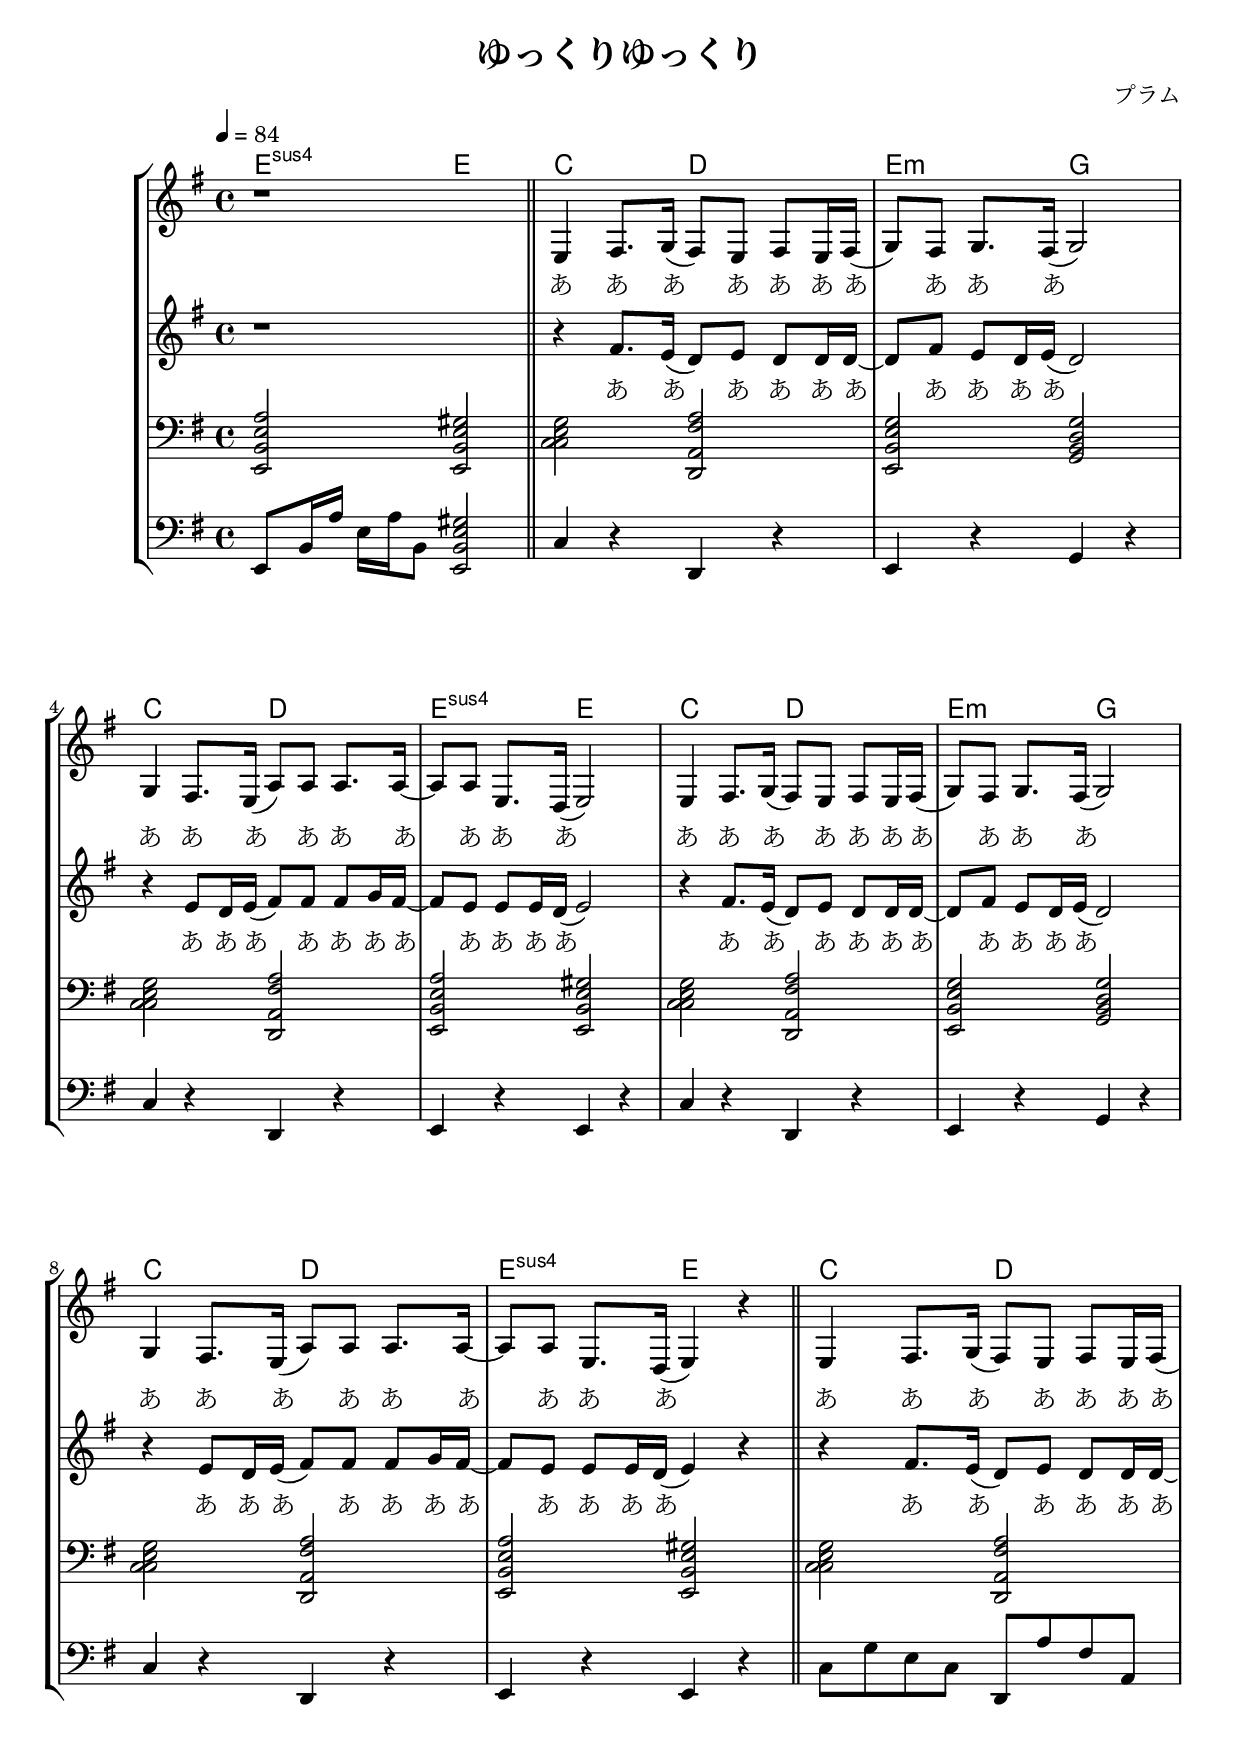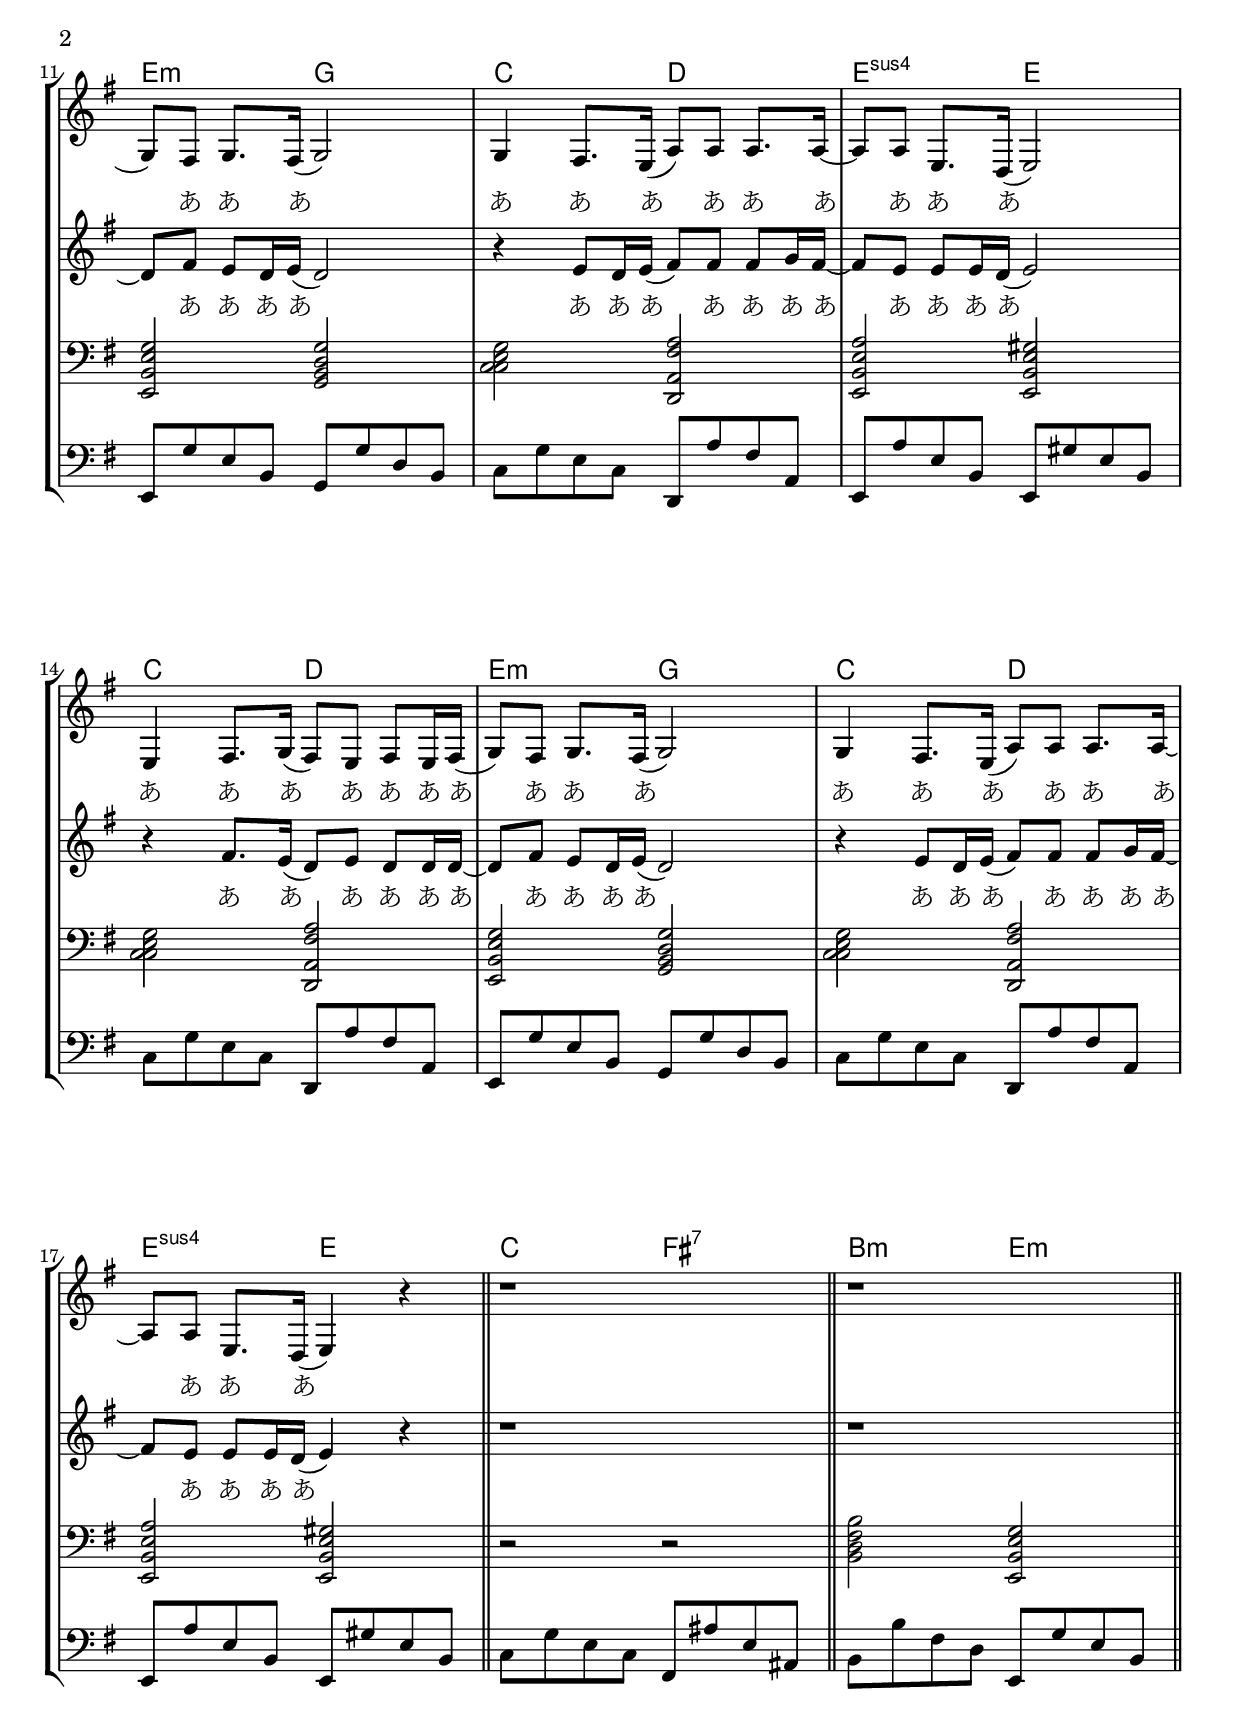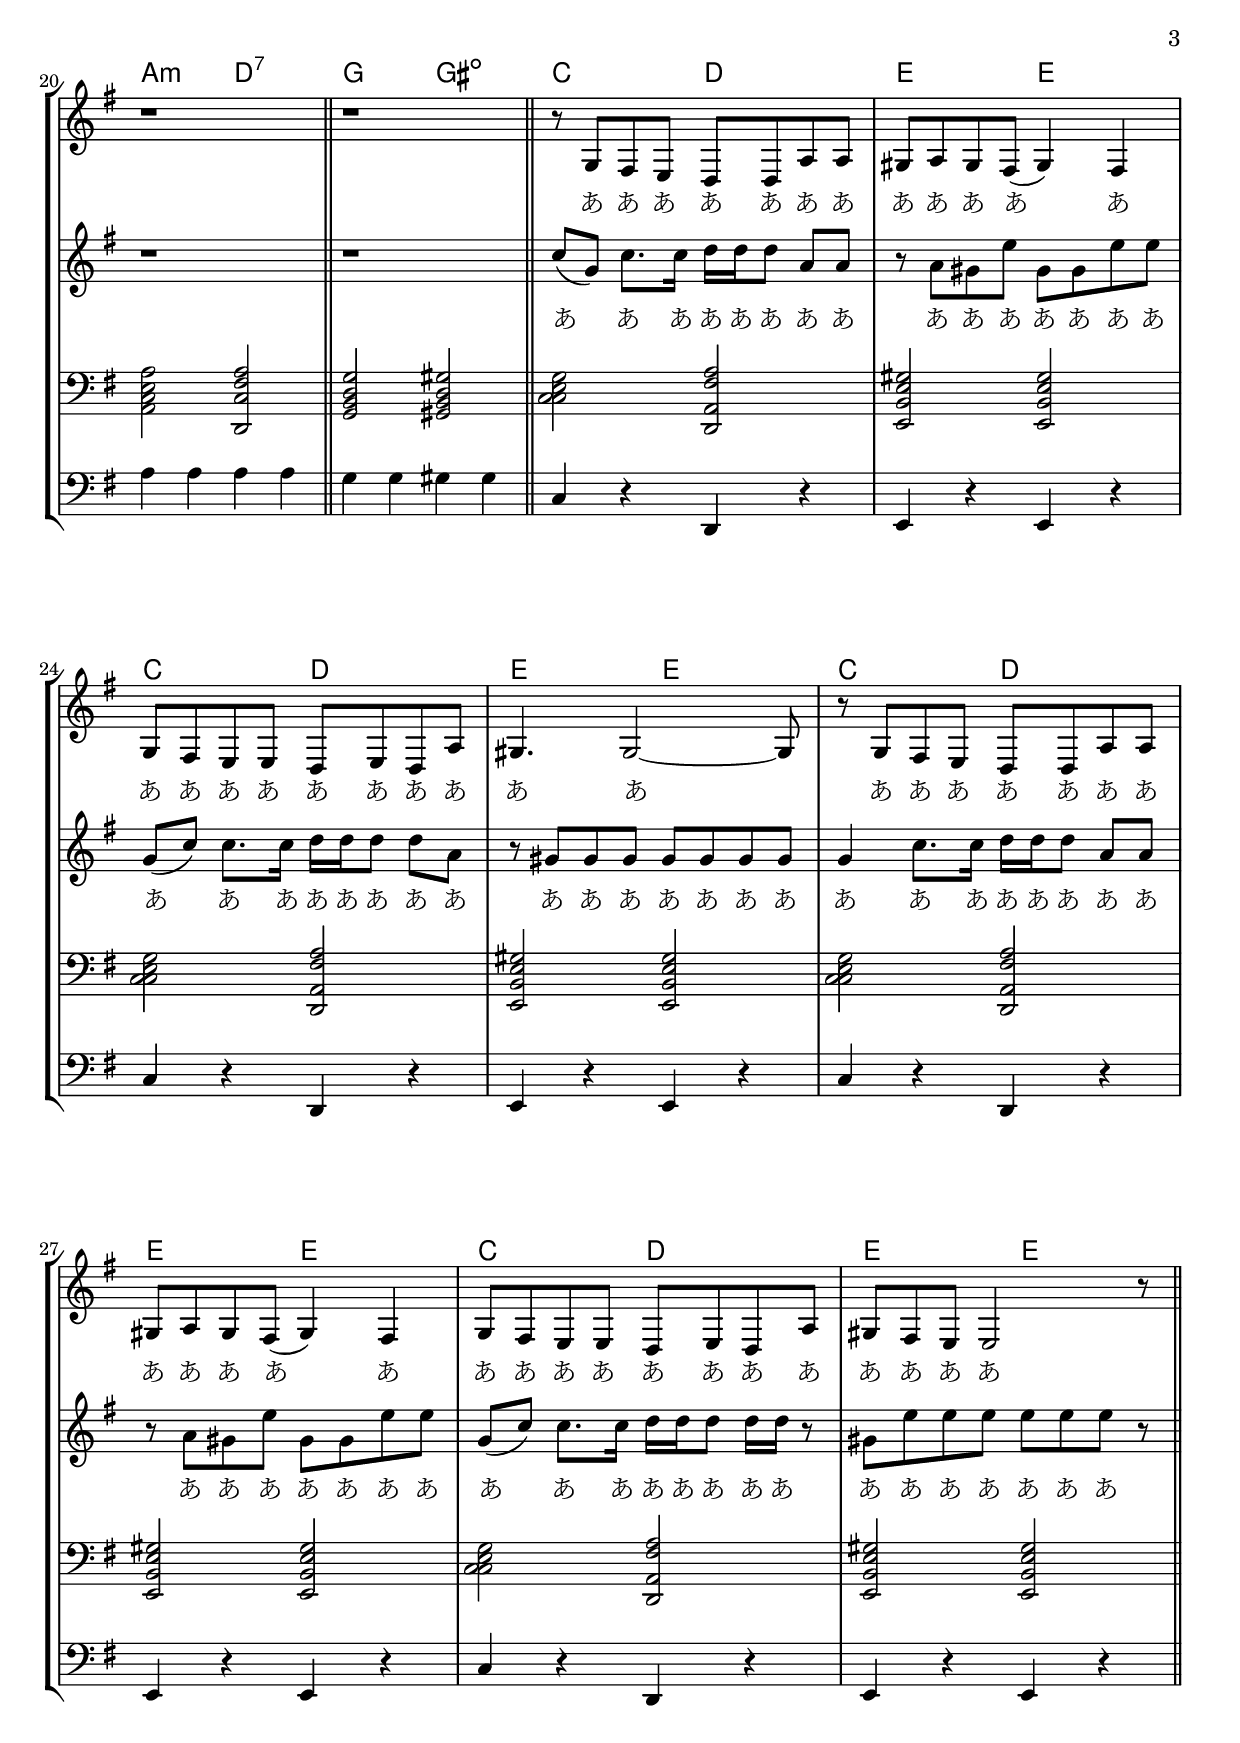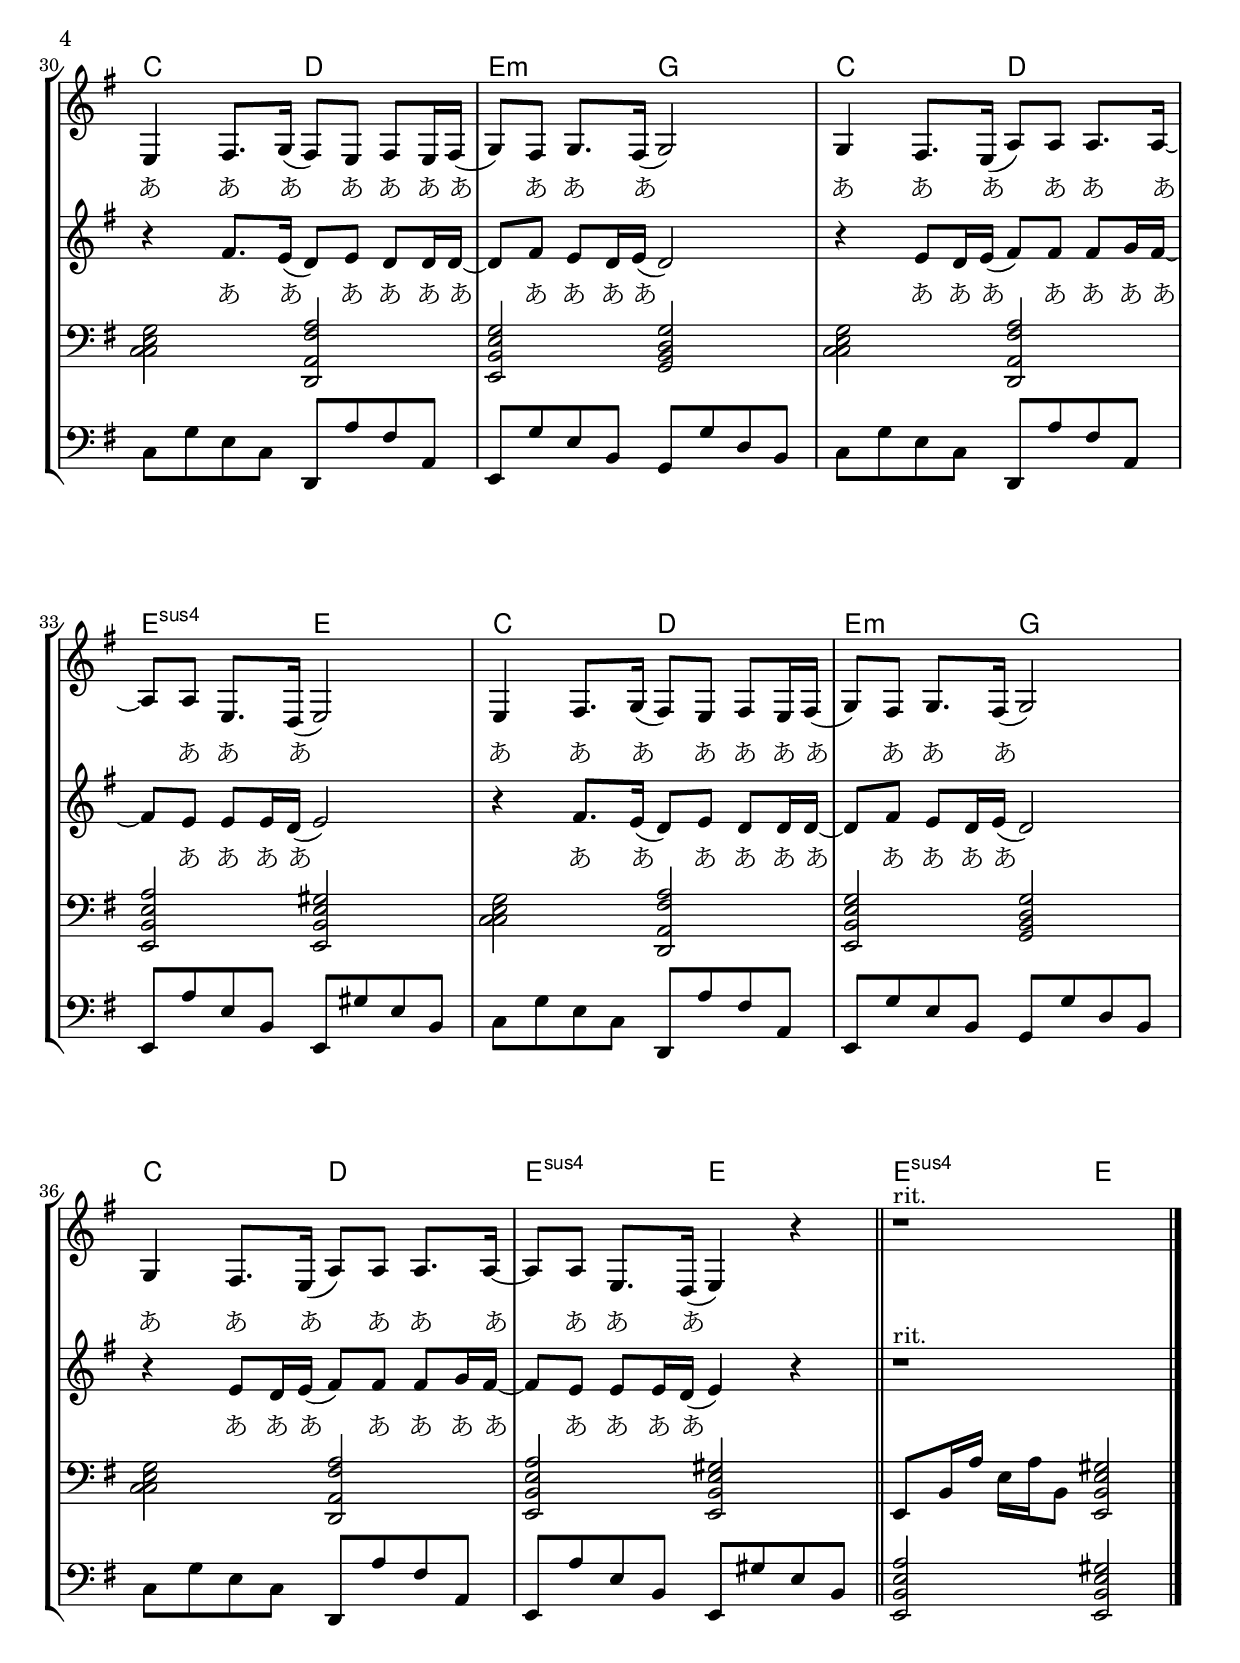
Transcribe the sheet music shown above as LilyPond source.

\version "2.12.1"

\header {
	title = \markup {ゆっくりゆっくり}
	composer = \markup \center-column {プラム}
}

harmony = \chordmode {
	e2:sus4 e 

	c d e:m g c d e:sus4 e c d e:m g c d e:sus4 e 

	c d e:m g c d e:sus4 e c d e:m g c d e:sus4 e 

	c fis:7 

	b:m e:m 

	a:m d:7 

	g gis:dim 

	c d e e c d e e c d e e c d e e 

	c d e:m g c d e:sus4 e c d e:m g c d e:sus4 e 

	e:sus4 e 
}

melody = {
	\key g \major
	\tempo 4 = 84
	r1   
	\set Staff.midiInstrument = #"Electric Bass (pick)"
	 e4  fis8.  g16  (fis8)  e8  fis8  e16  fis16 
	(g8)  fis8  g8.  fis16  (g2) 
	g4  fis8.  e16  (a8)  a8  a8.  a16~ 
	a8  a8  e8.  d16  (e2) 
	e4  fis8.  g16  (fis8)  e8  fis8  e16  fis16 
	(g8)  fis8  g8.  fis16  (g2) 
	g4  fis8.  e16  (a8)  a8  a8.  a16~ 
	a8  a8  e8.  d16  (e4)  	r4 	\set Staff.midiInstrument = #"Electric Bass (pick)"
	 e4  fis8.  g16  (fis8)  e8  fis8  e16  fis16 
	(g8)  fis8  g8.  fis16  (g2) 
	g4  fis8.  e16  (a8)  a8  a8.  a16~ 
	a8  a8  e8.  d16  (e2) 
	e4  fis8.  g16  (fis8)  e8  fis8  e16  fis16 
	(g8)  fis8  g8.  fis16  (g2) 
	g4  fis8.  e16  (a8)  a8  a8.  a16~ 
	a8  a8  e8.  d16  (e4)  	r4 	r1   
	r1   
	r1   
	r1   
	\set Staff.midiInstrument = #"Electric Bass (pick)"
	r8  g8  fis8  e8  d8  d8  a8  a8 
	gis8  a8  gis8  fis8  (gis4)  fis4 
	g8  fis8  e8  e8  d8  e8  d8  a8 
	gis4.  gis2~gis8 
	r8  g8  fis8  e8  d8  d8  a8  a8 
	gis8  a8  gis8  fis8  (gis4)  fis4 
	g8  fis8  e8  e8  d8  e8  d8  a8 
	gis8  fis8  e8  e2  	r8 	\set Staff.midiInstrument = #"Electric Bass (pick)"
	 e4  fis8.  g16  (fis8)  e8  fis8  e16  fis16 
	(g8)  fis8  g8.  fis16  (g2) 
	g4  fis8.  e16  (a8)  a8  a8.  a16~ 
	a8  a8  e8.  d16  (e2) 
	e4  fis8.  g16  (fis8)  e8  fis8  e16  fis16 
	(g8)  fis8  g8.  fis16  (g2) 
	g4  fis8.  e16  (a8)  a8  a8.  a16~ 
	a8  a8  e8.  d16  (e4)  	r4 	r1^"rit." \bar "|."
}

words = \lyricmode {
	
	あ  あ  あ  あ  あ  あ  あ  あ  あ  あ  あ  あ  あ  あ  あ  あ  あ  あ  あ  あ  あ  あ  あ  あ  あ  あ  あ  あ  あ  あ  あ  あ  あ  あ  あ  あ  あ  あ  
	あ  あ  あ  あ  あ  あ  あ  あ  あ  あ  あ  あ  あ  あ  あ  あ  あ  あ  あ  あ  あ  あ  あ  あ  あ  あ  あ  あ  あ  あ  あ  あ  あ  あ  あ  あ  あ  あ  
	
	
	
	
	あ  あ  あ  あ  あ  あ  あ  あ  あ  あ  あ  あ  あ  あ  あ  あ  あ  あ  あ  あ  あ  あ  あ  あ  あ  あ  あ  あ  あ  あ  あ  あ  あ  あ  あ  あ  あ  あ  あ  あ  あ  あ  あ  あ  あ  あ  
	あ  あ  あ  あ  あ  あ  あ  あ  あ  あ  あ  あ  あ  あ  あ  あ  あ  あ  あ  あ  あ  あ  あ  あ  あ  あ  あ  あ  あ  あ  あ  あ  あ  あ  あ  あ  あ  あ  
	
}

secondmelody = {
	\key g \major
	\tempo 4 = 84
	r1   
	\set Staff.midiInstrument = #"Vibraphone"
	 r4  fis'8.  e'16  (d'8)  e'8  d'8  d'16  d'16~ 
	d'8  fis'8  e'8  d'16  e'16  (d'2) 
	r4  e'8  d'16  e'16  (fis'8)  fis'8  fis'8  g'16  fis'16~ 
	fis'8  e'8  e'8  e'16  d'16  (e'2) 
	r4  fis'8.  e'16  (d'8)  e'8  d'8  d'16  d'16~ 
	d'8  fis'8  e'8  d'16  e'16  (d'2) 
	r4  e'8  d'16  e'16  (fis'8)  fis'8  fis'8  g'16  fis'16~ 
	fis'8  e'8  e'8  e'16  d'16  (e'4)  	r4 	\set Staff.midiInstrument = #"Vibraphone"
	 r4  fis'8.  e'16  (d'8)  e'8  d'8  d'16  d'16~ 
	d'8  fis'8  e'8  d'16  e'16  (d'2) 
	r4  e'8  d'16  e'16  (fis'8)  fis'8  fis'8  g'16  fis'16~ 
	fis'8  e'8  e'8  e'16  d'16  (e'2) 
	r4  fis'8.  e'16  (d'8)  e'8  d'8  d'16  d'16~ 
	d'8  fis'8  e'8  d'16  e'16  (d'2) 
	r4  e'8  d'16  e'16  (fis'8)  fis'8  fis'8  g'16  fis'16~ 
	fis'8  e'8  e'8  e'16  d'16  (e'4)  	r4 	r1   
	r1   
	r1   
	r1   
	\set Staff.midiInstrument = #"Electric Grand"
	c''8  (g'8)  c''8.  c''16  d''16  d''16  d''8  a'8  a'8 
	r8  a'8  gis'8  e''8  gis'8  gis'8  e''8  e''8 
	g'8  (c''8)  c''8.  c''16  d''16  d''16  d''8  d''8  a'8 
	r8  gis'8  gis'8  gis'8  gis'8  gis'8  gis'8  gis'8 
	g'4  c''8.  c''16  d''16  d''16  d''8  a'8  a'8 
	r8  a'8  gis'8  e''8  gis'8  gis'8  e''8  e''8 
	g'8  (c''8)  c''8.  c''16  d''16  d''16  d''8  d''16  d''16  r8 
	gis'8  e''8  e''8  e''8  e''8  e''8  e''8  	r8 	\set Staff.midiInstrument = #"Vibraphone"
	 r4  fis'8.  e'16  (d'8)  e'8  d'8  d'16  d'16~ 
	d'8  fis'8  e'8  d'16  e'16  (d'2) 
	r4  e'8  d'16  e'16  (fis'8)  fis'8  fis'8  g'16  fis'16~ 
	fis'8  e'8  e'8  e'16  d'16  (e'2) 
	r4  fis'8.  e'16  (d'8)  e'8  d'8  d'16  d'16~ 
	d'8  fis'8  e'8  d'16  e'16  (d'2) 
	r4  e'8  d'16  e'16  (fis'8)  fis'8  fis'8  g'16  fis'16~ 
	fis'8  e'8  e'8  e'16  d'16  (e'4)  	r4 	r1^"rit." \bar "|."
}

secondwords = \lyricmode {
	
	あ  あ  あ  あ  あ  あ  あ  あ  あ  あ  あ  あ  あ  あ  あ  あ  あ  あ  あ  あ  あ  あ  あ  あ  あ  あ  あ  あ  あ  あ  あ  あ  あ  あ  あ  あ  あ  あ  あ  あ  あ  あ  
	あ  あ  あ  あ  あ  あ  あ  あ  あ  あ  あ  あ  あ  あ  あ  あ  あ  あ  あ  あ  あ  あ  あ  あ  あ  あ  あ  あ  あ  あ  あ  あ  あ  あ  あ  あ  あ  あ  あ  あ  あ  あ  
	
	
	
	
	あ  あ  あ  あ  あ  あ  あ  あ  あ  あ  あ  あ  あ  あ  あ  あ  あ  あ  あ  あ  あ  あ  あ  あ  あ  あ  あ  あ  あ  あ  あ  あ  あ  あ  あ  あ  あ  あ  あ  あ  あ  あ  あ  あ  あ  あ  あ  あ  あ  あ  あ  あ  あ  あ  あ  あ  あ  あ  あ  あ  
	あ  あ  あ  あ  あ  あ  あ  あ  あ  あ  あ  あ  あ  あ  あ  あ  あ  あ  あ  あ  あ  あ  あ  あ  あ  あ  あ  あ  あ  あ  あ  あ  あ  あ  あ  あ  あ  あ  あ  あ  あ  あ  
	
}

tempochange = {
	\tempo 4 = 84
	r1 \bar "||"
	\tempo 4 = 84
	r1 | r1 | r1 | r1 | r1 | r1 | r1 | r1 \bar "||"
	\tempo 4 = 84
	r1 | r1 | r1 | r1 | r1 | r1 | r1 | r1 \bar "||"
	\tempo 4 = 84
	r1 \bar "||"
	\tempo 4 = 84
	r1 \bar "||"
	\tempo 4 = 84
	r1 \bar "||"
	\tempo 4 = 84
	r1 \bar "||"
	\tempo 4 = 84
	r1 | r1 | r1 | r1 | r1 | r1 | r1 | r1 \bar "||"
	\tempo 4 = 84
	r1 | r1 | r1 | r1 | r1 | r1 | r1 | r1 \bar "||"
	\tempo 4 = 84
	\tempo 4 = 63 r2 \tempo 4 = 56 r2 \bar "|."
}

mainacc = {
	\clef bass
	\set Staff.midiInstrument = #"Pad 7 (halo)"
	\key g \major
	\tempo 4 = 84
	<e, b, e a>2
	<e, b, e gis>2
	\bar "||"

	\set Staff.midiInstrument = #"Pad 7 (halo)"
	<c c e g>2
	<d, a, fis a>2
	<e, b, e g>2
	<g, b, d g>2
	<c c e g>2
	<d, a, fis a>2
	<e, b, e a>2
	<e, b, e gis>2
	<c c e g>2
	<d, a, fis a>2
	<e, b, e g>2
	<g, b, d g>2
	<c c e g>2
	<d, a, fis a>2
	<e, b, e a>2
	<e, b, e gis>2
	\bar "||"

	\set Staff.midiInstrument = #"Pad 7 (halo)"
	<c c e g>2
	<d, a, fis a>2
	<e, b, e g>2
	<g, b, d g>2
	<c c e g>2
	<d, a, fis a>2
	<e, b, e a>2
	<e, b, e gis>2
	<c c e g>2
	<d, a, fis a>2
	<e, b, e g>2
	<g, b, d g>2
	<c c e g>2
	<d, a, fis a>2
	<e, b, e a>2
	<e, b, e gis>2
	\bar "||"

	\set Staff.midiInstrument = #"Acoustic grand"
	r2
	r2
	\bar "||"

	\set Staff.midiInstrument = #"Pad 8 (sweep)"
	<b, d fis b>2
	<e, b, e g>2
	\bar "||"

	\set Staff.midiInstrument = #"Pad 8 (sweep)"
	<a, c e a>2
	<d, c fis a>2
	\bar "||"

	\set Staff.midiInstrument = #"Pad 8 (sweep)"
	<g, b, d g>2
	<gis, b, d gis>2
	\bar "||"

	\set Staff.midiInstrument = #"Pad 8 (sweep)"
	<c c e g>2
	<d, a, fis a>2
	<e, b, e gis>2
	<e, b, e gis>2
	<c c e g>2
	<d, a, fis a>2
	<e, b, e gis>2
	<e, b, e gis>2
	<c c e g>2
	<d, a, fis a>2
	<e, b, e gis>2
	<e, b, e gis>2
	<c c e g>2
	<d, a, fis a>2
	<e, b, e gis>2
	<e, b, e gis>2
	\bar "||"

	\set Staff.midiInstrument = #"Pad 7 (halo)"
	<c c e g>2
	<d, a, fis a>2
	<e, b, e g>2
	<g, b, d g>2
	<c c e g>2
	<d, a, fis a>2
	<e, b, e a>2
	<e, b, e gis>2
	<c c e g>2
	<d, a, fis a>2
	<e, b, e g>2
	<g, b, d g>2
	<c c e g>2
	<d, a, fis a>2
	<e, b, e a>2
	<e, b, e gis>2
	\bar "||"

	\set Staff.midiInstrument = #"Marimba"
	e,8 b,16 a e a b,8
	<e, b, e gis>2
	\bar "|."
}

subacc = {
	\clef bass
	\set Staff.midiInstrument = #"Koto"
	\key g \major
	\tempo 4 = 84
	e,8 b,16 a e a b,8
	<e, b, e gis>2
	\bar "||"

	\set Staff.midiInstrument = #"Marimba"
	c4 r4
	d,4 r4
	e,4 r4
	g,4 r4
	c4 r4
	d,4 r4
	e,4 r4
	e,4 r4
	c4 r4
	d,4 r4
	e,4 r4
	g,4 r4
	c4 r4
	d,4 r4
	e,4 r4
	e,4 r4
	\bar "||"

	\set Staff.midiInstrument = #"Marimba"
	c8 g e c
	d,8 a fis a,
	e,8 g e b,
	g,8 g d b,
	c8 g e c
	d,8 a fis a,
	e,8 a e b,
	e,8 gis e b,
	c8 g e c
	d,8 a fis a,
	e,8 g e b,
	g,8 g d b,
	c8 g e c
	d,8 a fis a,
	e,8 a e b,
	e,8 gis e b,
	\bar "||"

	\set Staff.midiInstrument = #"Marimba"
	c8 g e c
	fis,8 ais e ais,
	\bar "||"

	\set Staff.midiInstrument = #"Marimba"
	b,8 b fis d
	e,8 g e b,
	\bar "||"

	\set Staff.midiInstrument = #"Marimba"
	a4 a4
	a4 a4
	\bar "||"

	\set Staff.midiInstrument = #"Marimba"
	g4 g4
	gis4 gis4
	\bar "||"

	\set Staff.midiInstrument = #"Koto"
	c4 r4
	d,4 r4
	e,4 r4
	e,4 r4
	c4 r4
	d,4 r4
	e,4 r4
	e,4 r4
	c4 r4
	d,4 r4
	e,4 r4
	e,4 r4
	c4 r4
	d,4 r4
	e,4 r4
	e,4 r4
	\bar "||"

	\set Staff.midiInstrument = #"Marimba"
	c8 g e c
	d,8 a fis a,
	e,8 g e b,
	g,8 g d b,
	c8 g e c
	d,8 a fis a,
	e,8 a e b,
	e,8 gis e b,
	c8 g e c
	d,8 a fis a,
	e,8 g e b,
	g,8 g d b,
	c8 g e c
	d,8 a fis a,
	e,8 a e b,
	e,8 gis e b,
	\bar "||"

	\set Staff.midiInstrument = #"Pad 7 (halo)"
	<e, b, e a>2
	<e, b, e gis>2
	\bar "|."
}

percA = {
	\drummode {
	r1 \bar "||"
	hh8 hh8 hh8 hh8 hh8 hh8 hh8 hh8  |hh8 hh8 hh8 hh8 hh8 hh8 hh8 hh8  |hh8 hh8 hh8 hh8 hh8 hh8 hh8 hh8  |hh8 hh8 hh8 hh8 hh8 hh8 hh8 hh8  |hh8 hh8 hh8 hh8 hh8 hh8 hh8 hh8  |hh8 hh8 hh8 hh8 hh8 hh8 hh8 hh8  |hh8 hh8 hh8 hh8 hh8 hh8 hh8 hh8  |hh8 hh8 hh8 hh8 hh8 hh8 hh4  \bar "||"
	hh8 hh8 hh8 hh8 hh8 hh8 hh8 hh8  |hh8 hh8 hh8 hh8 hh4 hh8 hh8  |hh8 hh8 hh8 hh8 hh8 hh8 hh8 hh8  |hh8 hh8 hh8 hh2 r8  |hh8 hh8 hh8 hh8 hh8 hh8 hh8 hh8  |hh8 hh8 hh8 hh8 hh4 hh8 hh8  |hh8 hh8 hh8 hh8 hh8 hh8 hh8 hh8  |r8 hh2. r8  \bar "||"
	r1 \bar "||"
	r1 \bar "||"
	r1 \bar "||"
	r1  \bar "||"
	r1  |r2. hho4  |r1  |r2. hho4  |r1  |r2. hho4  |r1  |r2. hho4  \bar "||"
	hh8 hh8 hh8 hh8 hh8 hh8 hh8 hh8  |hh8 hh8 hh8 hh8 hh4 hh8 hh8  |hh8 hh8 hh8 hh8 hh8 hh8 hh8 hh8  |hh8 hh8 hh8 hh2 r8  |hh8 hh8 hh8 hh8 hh8 hh8 hh8 hh8  |hh8 hh8 hh8 hh8 hh4 hh8 hh8  |hh8 hh8 hh8 hh8 hh8 hh8 hh8 hh8  |r8 hh2. r8  \bar "||"
	r1 \bar "|."
	}
}

percB = {
	\drummode {
	r1 \bar "||"
	bd4. bd8 bd4. bd8  |bd4. bd8 bd4. bd8  |bd4. bd8 bd4. bd8  |bd4. bd8 bd4. bd8  |bd4. bd8 bd4. bd8  |bd4. bd8 bd4. bd8  |bd4. bd8 bd4. bd8  |bd4. bd8 bd2  \bar "||"
	r4 sn8. sn8 sn8. sn8. sn16  |r4 sn8. sn8 sn8. sn4  |r4 sn8. sn8 sn8. sn8. sn16  |r8 sn8 sn4 sn8 sn16 sn8 sn8 sn16  |r4 sn8. sn8 sn8. sn8. sn16  |r4 sn8. sn8 sn8. sn4  |r4 sn8. sn8 sn8. sn8. sn16  |r4 sn2 sn4  \bar "||"
	r1 \bar "||"
	r1 \bar "||"
	r1 \bar "||"
	sn16 sn16 sn16 sn16 sn16 sn16 sn16 sn16 sn16 sn16 sn16 sn16 sn16 sn16 sn16 sn16  \bar "||"
	r16 hhp16 hhp8 hhp16 hhp8 hhp2 r16  |r16 hhp16 hhp8 hhp16 hhp8 hhp2 r16  |r16 hhp16 hhp8 hhp16 hhp8 hhp2 r16  |r16 hhp16 hhp8 hhp16 hhp8 hhp2 r16  |r16 hhp16 hhp8 hhp16 hhp8 hhp2 r16  |r16 hhp16 hhp8 hhp16 hhp8 hhp2 r16  |r16 hhp16 hhp8 hhp16 hhp8 hhp2 r16  |r16 hhp16 hhp8 hhp16 hhp8 hhp2 hhp16  \bar "||"
	r4 sn8. sn8 sn8. sn8. sn16  |r4 sn8. sn8 sn8. sn4  |r4 sn8. sn8 sn8. sn8. sn16  |r8 sn8 sn4 sn8 sn16 sn8 sn8 sn16  |r4 sn8. sn8 sn8. sn8. sn16  |r4 sn8. sn8 sn8. sn4  |r4 sn8. sn8 sn8. sn8. sn16  |r4 sn2 sn4  \bar "||"
	r1 \bar "|."
	}
}

percC = {
	\drummode {
	r1 \bar "||"
	r8 ss4 ss8 ss4. ss8  |r8 ss4 ss8 ss2  |r8 ss4 ss8 ss4. ss8  |r8 ss4 ss8 ss4. ss8  |r8 ss4 ss8 ss4. ss8  |r8 ss4 ss8 ss2  |r8 ss4 ss8 ss4. ss8  |r8 ss4 ss8 ss2  \bar "||"
	bd8 bd4 bd2 bd8  |bd8 bd2 bd4.  |bd8 bd4 bd2 bd8  |bd4 r16 bd8. bd2  |bd8 bd4 bd2 bd8  |bd8 bd2 bd4.  |bd8 bd4 bd2 bd8  |bd8 bd4. bd4. bd8  \bar "||"
	r1 \bar "||"
	r1 \bar "||"
	r1 \bar "||"
	bd4 bd4 bd8 bd8 bd8 bd8  \bar "||"
	hh8. hh8. hh2 r8  |hh8. hh8. hh2 hh8  |hh8. hh8. hh2 r8  |hh8. hh8. hh2 hh8  |hh8. hh8. hh2 r8  |hh8. hh8. hh2 hh8  |hh8. hh8. hh2 r8  |hh8. hh8. hh4 hh4 hh8  \bar "||"
	bd8 bd4 bd2 bd8  |bd8 bd2 bd4.  |bd8 bd4 bd2 bd8  |bd4 r16 bd8. bd2  |bd8 bd4 bd2 bd8  |bd8 bd2 bd4.  |bd8 bd4 bd2 bd8  |bd8 bd4. bd4. bd8  \bar "||"
	r1 \bar "|."
	}
}

percD = {
	\drummode {
	r1 \bar "||"
	r8 hhp2 r8 hhp4  |r8 hhp2 r8 hhp4  |r8 hhp2 r8 hhp4  |r8 hhp2 r8 hhp4  |r8 hhp2 r8 hhp4  |r8 hhp2 r8 hhp4  |r8 hhp2 r8 hhp4  |r8 hhp2 r8 hhp4  \bar "||"
	r1  |r2 r8 hho4.  |r1  |r4. r16 hho2 r16  |r1  |r2 r8 hho4.  |r1  |r4. r16 hho2 r16  \bar "||"
	r1 \bar "||"
	r1 \bar "||"
	r1 \bar "||"
	r8 hhp4 hhp4 hhp4 hhp8  \bar "||"
	r2 ss2  |r2 ss2  |r2 ss2  |r2 ss2  |r2 ss2  |r2 ss2  |r2 ss2  |r2 ss2  \bar "||"
	r1  |r2 r8 hho4.  |r1  |r4. r16 hho2 r16  |r1  |r2 r8 hho4.  |r1  |r4. r16 hho2 r16  \bar "||"
	r1 \bar "|."
	}
}

percE = {
	\drummode {
	r1 \bar "||"
	r1  |r1  |r1  |r2 r8 cymr8 cymr4  |r1  |r1  |r1  |r2 r8 cymr8 cymr4  \bar "||"
	r1 |r1 |r1 |r1 |r1 |r1 |r1 |cymc1  \bar "||"
	r1 \bar "||"
	r1 \bar "||"
	r1 \bar "||"
	cymc1  \bar "||"
	bd2 r8 bd4 bd8  |bd4. bd4 bd4 bd8  |bd2 r8 bd4 bd8  |bd4. bd4 bd4 bd8  |bd2 r8 bd4 bd8  |bd4. bd4 bd4 bd8  |bd2 r8 bd4 bd8  |bd4. bd4 bd4.  \bar "||"
	r1 |r1 |r1 |r1 |r1 |r1 |r1 |cymc1  \bar "||"
	r1 \bar "|."
	}
}

percF = {
	\drummode {
	r1 \bar "||"
	r1 | r1 | r1 | r1 | r1 | r1 | r1 | r1 \bar "||"
	r1 |r1 |r1 |r1 |r1 |r1 |r1 |r4 r16 tommh16 tommh4. tommh4  \bar "||"
	r1 \bar "||"
	r1 \bar "||"
	r1 \bar "||"
	r1 \bar "||"
	r1 | r1 | r1 | r1 | r1 | r1 | r1 | r1 \bar "||"
	r1 |r1 |r1 |r1 |r1 |r1 |r1 |r4 r16 tommh16 tommh4. tommh4  \bar "||"
	r1 \bar "|."
	}
}

percG = {
	\drummode {
	r1 \bar "||"
	r1 | r1 | r1 | r1 | r1 | r1 | r1 | r1 \bar "||"
	r1 |r1 |r1 |r1 |r1 |r1 |r1 |r4. r16 tomml4. tomml8.  \bar "||"
	r1 \bar "||"
	r1 \bar "||"
	r1 \bar "||"
	r1 \bar "||"
	r1 | r1 | r1 | r1 | r1 | r1 | r1 | r1 \bar "||"
	r1 |r1 |r1 |r1 |r1 |r1 |r1 |r4. r16 tomml4. tomml8.  \bar "||"
	r1 \bar "|."
	}
}

percH = {
	\drummode {
	r1 \bar "||"
	r1 | r1 | r1 | r1 | r1 | r1 | r1 | r1 \bar "||"
	r1 |r1 |r1 |r1 |r1 |r1 |r1 |r2 r16 toml8 toml4 r16  \bar "||"
	r1 \bar "||"
	r1 \bar "||"
	r1 \bar "||"
	r1 \bar "||"
	r1 | r1 | r1 | r1 | r1 | r1 | r1 | r1 \bar "||"
	r1 |r1 |r1 |r1 |r1 |r1 |r1 |r2 r16 toml8 toml4 r16  \bar "||"
	r1 \bar "|."
	}
}

percI = {
	\drummode {
	r1 \bar "||"
	r1 | r1 | r1 | r1 | r1 | r1 | r1 | r1 \bar "||"
	r1 |r1 |r1 |r1 |r1 |r1 |r1 |r2 r8 tomfh4 tomfh8  \bar "||"
	r1 \bar "||"
	r1 \bar "||"
	r1 \bar "||"
	r1 \bar "||"
	r1 | r1 | r1 | r1 | r1 | r1 | r1 | r1 \bar "||"
	r1 |r1 |r1 |r1 |r1 |r1 |r1 |r2 r8 tomfh4 tomfh8  \bar "||"
	r1 \bar "|."
	}
}

\score {
	<<
		\new StaffGroup <<
			\new ChordNames {\harmony}
			\new Voice = "melody" {\melody}
			\new Lyrics \lyricsto "melody" \words
			\new Voice = "secondmelody" {\secondmelody}
			\new Lyrics \lyricsto "secondmelody" \secondwords
			\new Staff = "mainacc" {\mainacc}
			\new Staff = "subacc" {\subacc}
		>>
	>>
	\layout { }
}
